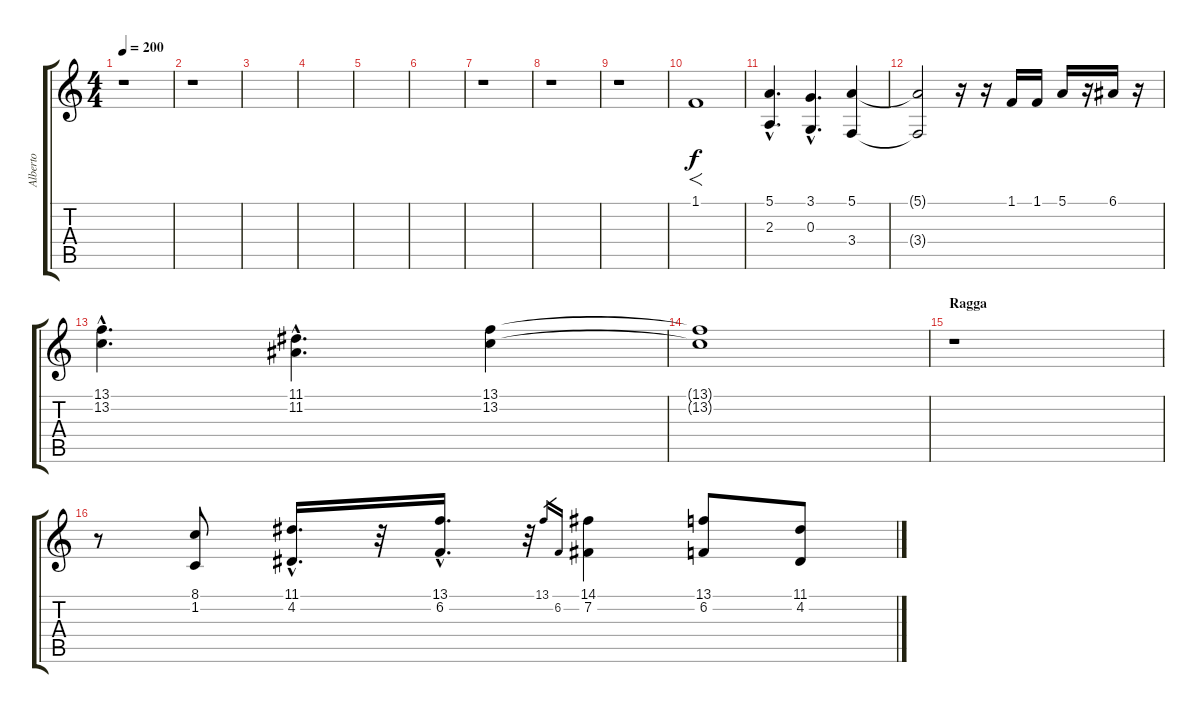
\track ("Alberto" "Alberto") {instrument trumpet}
\staff {score tabs}
\tuning (E4 B3 G3 D3 A2 E2) {hide}
\ts (4 4)
\tempo 200
\clef g2
\ks c
r.1{dy f} |
r.1 |
|
|
|
|
r.1 |
r.1 |
r.1 |
1.1.1{f} |
(5.1{hac} 2.3{hac}).4{d} (3.1{hac} 0.3{hac}).4{d} (5.1 3.4).4 |
(5.1{t} 3.4{t}).2 r.16 r.16 1.1.16 1.1.16 5.1.16 r.16 6.1.16 r.16 |
(13.1{hac} 13.2{hac}).4{d} (11.1{hac} 11.2{hac}).4{d} (13.1 13.2).4 |
(13.1{t} 13.2{t}).1 |
\section ("" "Ragga")
r.1 |
r.8 (8.1 1.2).8 (11.1{hac} 4.2{hac}).16{d} r.32 (13.1{hac} 6.2{hac}).16{d} r.32 13.1.16{gr} 6.2.16{gr} (14.1 7.2).4 (13.1 6.2).8 (11.1 4.2).8
